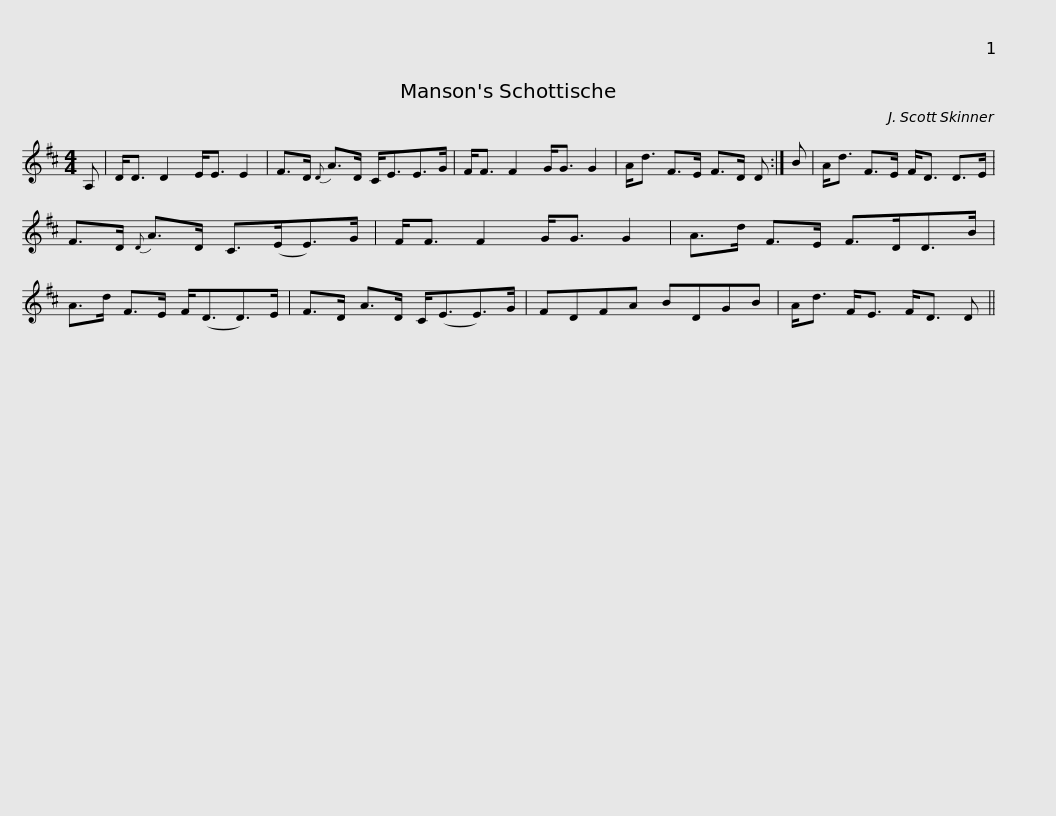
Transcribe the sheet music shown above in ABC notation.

X:1
L:1/8
M:4/4
I:linebreak $
K:D
V:1 treble
V:1
 A, | D<D D2 E<E E2 | F>D{D} A>D C<EE>G | F<F F2 G<G G2 | A<d F>E F>D D :| %5
 B |$ A<d F>E F<D D>E | F>D{D} A>D C>(EE>)G | F<F F2 G<G G2 | A>d F>E F>DD>B |$ %10
 A>d F>E F<(DD>)E | F>D A>D C<(EE>)G | FDFA BDGB | A<d F<E F<D D || %14
